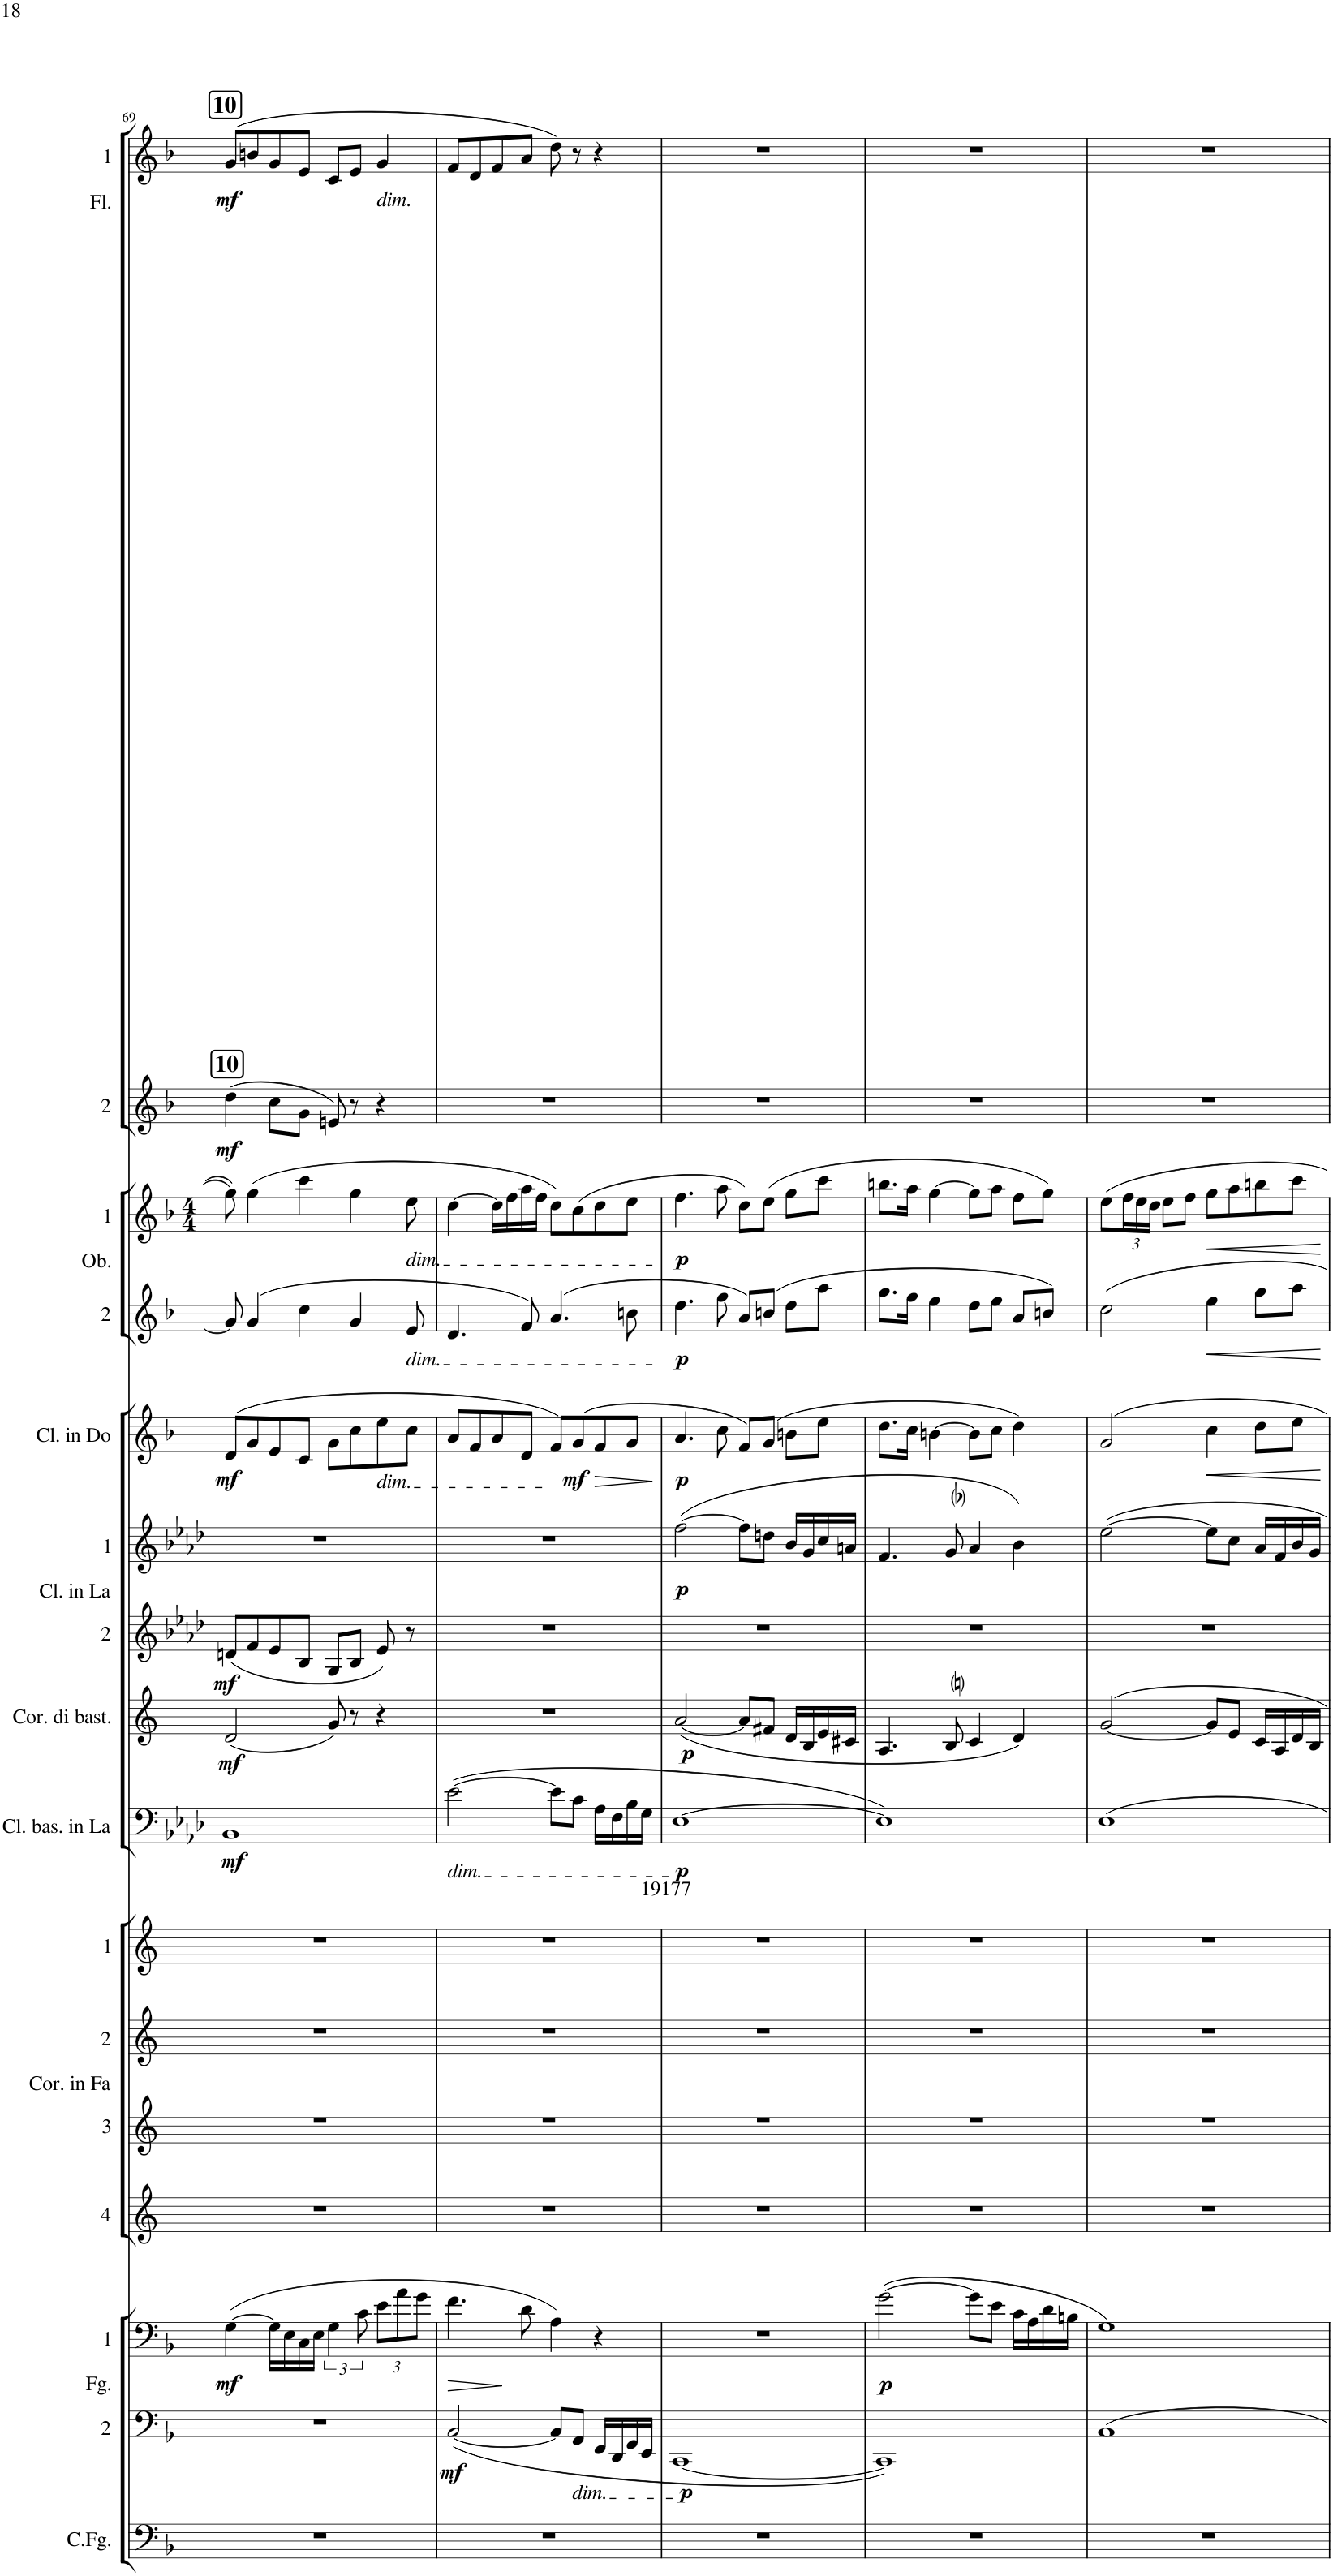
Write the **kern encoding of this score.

**kern	**kern	**dynam	**kern	**dynam	**kern	**kern	**kern	**kern	**kern	**dynam	**kern	**dynam	**kern	**dynam	**kern	**dynam	**kern	**dynam	**kern	**dynam	**kern	**dynam	**kern	**dynam	**kern	**dynam
*part16	*part15	*part15	*part14	*part14	*part13	*part12	*part11	*part10	*part9	*part9	*part8	*part8	*part7	*part7	*part6	*part6	*part5	*part5	*part4	*part4	*part3	*part3	*part2	*part2	*part1	*part1
*staff16	*staff15	*staff15	*staff14	*staff14	*staff13	*staff12	*staff11	*staff10	*staff9	*staff9	*staff8	*staff8	*staff7	*staff7	*staff6	*staff6	*staff5	*staff5	*staff4	*staff4	*staff3	*staff3	*staff2	*staff2	*staff1	*staff1
*I"Contrafagotto	*I"2	*	*I"1  Fagotti	*	*I"4	*I"3	*I"2  Corni in Fa	*I"1	*I"Clarinetto basso in La	*	*I"Corno di bassetto	*	*I"2	*	*I"1  Clarinetti in La	*	*I"Clarinetto in Do	*	*I"2	*	*I"1  Oboi	*	*I"2	*	*I"1  Flauti	*
*I'C.Fg.	*	*	*I'1  Fg.	*	*	*	*I'2  Cor. in Fa	*	*I'Cl. bas. in La	*	*I'Cor. di bast.	*	*	*	*I'1  Cl. in La	*	*I'Cl. in Do	*	*	*	*I'1  Ob.	*	*	*	*I'1  Fl.	*
!!LO:PB:g=z
*clefF4	*clefF4	*	*clefF4	*	*clefG2	*clefG2	*clefG2	*clefG2	*clefF4	*	*clefG2	*	*clefG2	*	*clefG2	*	*clefG2	*	*clefG2	*	*clefG2	*	*clefG2	*	*clefG2	*
*Trd7c12	*	*	*	*	*Trd4c7	*Trd4c7	*Trd4c7	*Trd4c7	*Trd2c3	*	*Trd4c7	*	*Trd2c3	*	*Trd2c3	*	*Trd1c2	*	*	*	*	*	*	*	*	*
*k[b-]	*k[b-]	*	*k[b-]	*	*k[]	*k[]	*k[]	*k[]	*k[b-e-a-d-]	*	*k[]	*	*k[b-e-a-d-]	*	*k[b-e-a-d-]	*	*k[b-]	*	*k[b-]	*	*k[b-]	*	*k[b-]	*	*k[b-]	*
*M4/4	*M4/4	*	*M4/4	*	*M4/4	*M4/4	*M4/4	*M4/4	*M4/4	*	*M4/4	*	*M4/4	*	*M4/4	*	*M4/4	*	*M4/4	*	*M4/4	*	*M4/4	*	*M4/4	*
*met(c)	*met(c)	*	*met(c)	*	*met(c)	*met(c)	*met(c)	*met(c)	*met(c)	*	*met(c)	*	*met(c)	*	*met(c)	*	*met(c)	*	*	*	*	*	*met(c)	*	*met(c)	*
!!LO:REH:place=s1:a:B:cj:fs=14:t=10
!!LO:REH:place=s1:b:B:cj:fs=14:t=10
=69	=69	=69	=69	=69	=69	=69	=69	=69	=69	=69	=69	=69	=69	=69	=69	=69	=69	=69	=69	=69	=69	=69	=69	=69	=69	=69
!	!	!	!	!LO:DY:b	!	!	!	!	!	!LO:DY:b	!	!LO:DY:b	!	!LO:DY:b	!	!	!	!LO:DY:b	!	!	!	!	!	!LO:DY:b	!	!LO:DY:b
1r	1r	.	([4G\	mf	1r	1r	1r	1r	1BB-	mf	(2d/	mf	(8dn/L	mf	1r	.	(8d/L	mf	8g/]	.	8gg\	.	(4dd\	mf	(8g/L	mf
.	.	.	.	.	.	.	.	.	.	.	.	.	8f/	.	.	.	8g/	.	(4g/	.	(4gg\	.	.	.	8bn/	.
.	.	.	16G\LL]	.	.	.	.	.	.	.	.	.	8e-/	.	.	.	8e/	.	.	.	.	.	8cc\L	.	8g/	.
.	.	.	16E\	.	.	.	.	.	.	.	.	.	.	.	.	.	.	.	.	.	.	.	.	.	.	.
.	.	.	16C\	.	.	.	.	.	.	.	.	.	8B-/J	.	.	.	8c/J	.	4cc\	.	4ccc\	.	8g\J	.	8e/J	.
.	.	.	16E\JJ	.	.	.	.	.	.	.	.	.	.	.	.	.	.	.	.	.	.	.	.	.	.	.
.	.	.	6G\	.	.	.	.	.	.	.	8g/)	.	8G/L	.	.	.	8g\L	.	.	.	.	.	8en/)	.	8c/L	.
.	.	.	.	.	.	.	.	.	.	.	8r	.	8B-/J	.	.	.	8cc\	.	4g/	.	4gg\	.	8r	.	8e/J	.
.	.	.	12c\	.	.	.	.	.	.	.	.	.	.	.	.	.	.	.	.	.	.	.	.	.	.	.
*	*	*	*Xbrackettup	*	*	*	*	*	*	*	*	*	*	*	*	*	*	*	*	*	*	*	*	*	*	*
!	!	!	!	!	!	!	!	!	!	!	!	!	!	!	!	!	!	!	!	!	!	!	!	!	!LO:TX:b:i:t=dim.	!
!	!	!	!	!	!	!	!	!	!	!	!	!	!	!	!	!	!LO:TX:b:i:t=dim.	!	!	!	!	!	!	!	!	!
.	.	.	12e\L	.	.	.	.	.	.	.	4r	.	8e-/)	.	.	.	8ee\	.	.	.	.	.	4r	.	4g/	.
.	.	.	12a\	.	.	.	.	.	.	.	.	.	.	.	.	.	.	.	.	.	.	.	.	.	.	.
!	!	!	!	!	!	!	!	!	!	!	!	!	!	!	!	!	!	!	!	!	!LO:TX:b:i:t=dim.	!	!	!	!	!
!	!	!	!	!	!	!	!	!	!	!	!	!	!	!	!	!	!	!	!LO:TX:b:i:t=dim.	!	!	!	!	!	!	!
.	.	.	.	.	.	.	.	.	.	.	.	.	8r	.	.	.	8cc\J	.	8e/	.	8ee\	.	.	.	.	.
.	.	.	12g\J	.	.	.	.	.	.	.	.	.	.	.	.	.	.	.	.	.	.	.	.	.	.	.
=70	=70	=70	=70	=70	=70	=70	=70	=70	=70	=70	=70	=70	=70	=70	=70	=70	=70	=70	=70	=70	=70	=70	=70	=70	=70	=70
!	!	!	!	!	!	!	!	!	!LO:TX:b:i:t=dim.	!	!	!	!	!	!	!	!	!	!	!	!	!	!	!	!	!
!	!	!LO:DY:b	!	!LO:HP:b	!	!	!	!	!	!	!	!	!	!	!	!	!	!	!	!	!	!	!	!	!	!
1r	([2C/	mf	4.f\	>	1r	1r	1r	1r	([2e-\	.	1r	.	1r	.	1r	.	8a/L	.	4.d/	.	[4dd\	.	1r	.	8f/L	.
.	.	.	.	.	.	.	.	.	.	.	.	.	.	.	.	.	8f/	.	.	.	.	.	.	.	8d/	.
.	.	.	.	.	.	.	.	.	.	.	.	.	.	.	.	.	8a/	.	.	.	16dd\LL]	.	.	.	8f/	.
.	.	.	.	.	.	.	.	.	.	.	.	.	.	.	.	.	.	.	.	.	16ff\	.	.	.	.	.
.	.	.	8d\	.	.	.	.	.	.	.	.	.	.	.	.	.	8d/J	.	8f/)	.	16aa\	.	.	.	8a/J	.
.	.	.	.	.	.	.	.	.	.	.	.	.	.	.	.	.	.	.	.	.	16ff\JJ	.	.	.	.	.
.	8C/L]	.	4A\)	.	.	.	.	.	8e-\L]	.	.	.	.	.	.	.	8f/L)	.	(4.a/	.	8dd\L)	.	.	.	8dd\)	.
!	!LO:TX:b:i:t=dim.	!	!	!	!	!	!	!	!	!	!	!	!	!	!	!	!	!	!	!	!	!	!	!	!	!
!	!	!	!	!	!	!	!	!	!	!	!	!	!	!	!	!	!	!LO:DY:b	!	!	!	!	!	!	!	!
.	8AA/J	.	.	.	.	.	.	.	8c\J	.	.	.	.	.	.	.	(8g/	mf	.	.	(8cc\	.	.	.	8r	.
!	!	!	!	!	!	!	!	!	!	!	!	!	!	!	!	!	!	!LO:HP:b	!	!	!	!	!	!	!	!
.	16FF/LL	.	4r	]	.	.	.	.	16A-\LL	.	.	.	.	.	.	.	8f/	>	.	.	8dd\	.	.	.	4r	.
.	16DD/	.	.	.	.	.	.	.	16F\	.	.	.	.	.	.	.	.	.	.	.	.	.	.	.	.	.
.	16GG/	.	.	.	.	.	.	.	16B-\	.	.	.	.	.	.	.	8g/J	.	8bn\	.	8ee\J	.	.	.	.	.
.	16EE/JJ	.	.	.	.	.	.	.	16G\JJ	.	.	.	.	.	.	.	.	.	.	.	.	.	.	.	.	.
.	.	.	.	.	.	.	.	.	.	.	.	.	.	.	.	.	.	]	.	.	.	.	.	.	.	.
=71	=71	=71	=71	=71	=71	=71	=71	=71	=71	=71	=71	=71	=71	=71	=71	=71	=71	=71	=71	=71	=71	=71	=71	=71	=71	=71
!	!	!LO:DY:b	!	!	!	!	!	!	!	!LO:DY:b	!	!LO:DY:b	!	!	!	!LO:DY:b	!	!LO:DY:b	!	!LO:DY:b	!	!LO:DY:b	!	!	!	!
1r	[1CC	p	1r	.	1r	1r	1r	1r	[1E-	p	([2a/	p	1r	.	([2ff\	p	4.a/	p	4.dd\	p	4.ff\	p	1r	.	1r	.
.	.	.	.	.	.	.	.	.	.	.	.	.	.	.	.	.	8cc\	.	8ff\	.	8aa\	.	.	.	.	.
.	.	.	.	.	.	.	.	.	.	.	8a/L]	.	.	.	8ff\L]	.	8f/L)	.	8a/L)	.	8dd\L)	.	.	.	.	.
.	.	.	.	.	.	.	.	.	.	.	8f#X/J	.	.	.	8ddn\J	.	(8g/J	.	(8bn/J	.	(8ee\J	.	.	.	.	.
.	.	.	.	.	.	.	.	.	.	.	16d/LL	.	.	.	16b-/LL	.	8bn\L	.	8dd\L	.	8gg\L	.	.	.	.	.
.	.	.	.	.	.	.	.	.	.	.	16B/	.	.	.	16g/	.	.	.	.	.	.	.	.	.	.	.
.	.	.	.	.	.	.	.	.	.	.	16e/	.	.	.	16cc/	.	8ee\J	.	8aa\J	.	8ccc\J	.	.	.	.	.
.	.	.	.	.	.	.	.	.	.	.	16c#X/JJ	.	.	.	16an/JJ	.	.	.	.	.	.	.	.	.	.	.
=72	=72	=72	=72	=72	=72	=72	=72	=72	=72	=72	=72	=72	=72	=72	=72	=72	=72	=72	=72	=72	=72	=72	=72	=72	=72	=72
!	!	!	!	!LO:DY:b	!	!	!	!	!	!	!	!	!	!	!	!	!	!	!	!	!	!	!	!	!	!
1r	1CC])	.	([2g\	p	1r	1r	1r	1r	1E-])	.	4.A/	.	1r	.	4.f/	.	8.dd\L	.	8.gg\L	.	8.bbn\L	.	1r	.	1r	.
.	.	.	.	.	.	.	.	.	.	.	.	.	.	.	.	.	16cc\Jk	.	16ff\Jk	.	16aa\Jk	.	.	.	.	.
.	.	.	.	.	.	.	.	.	.	.	.	.	.	.	.	.	[4bn\	.	4ee\	.	[4gg\	.	.	.	.	.
.	.	.	.	.	.	.	.	.	.	.	8B/	.	.	.	8g/	.	.	.	.	.	.	.	.	.	.	.
.	.	.	8g\L]	.	.	.	.	.	.	.	4cni/	.	.	.	4a-i/	.	8b\L]	.	8dd\L	.	8gg\L]	.	.	.	.	.
.	.	.	8e\J	.	.	.	.	.	.	.	.	.	.	.	.	.	8cc\J	.	8ee\J	.	8aa\J	.	.	.	.	.
.	.	.	16c\LL	.	.	.	.	.	.	.	4d/)	.	.	.	4b-\)	.	4dd\)	.	8a/L	.	8ff\L	.	.	.	.	.
.	.	.	16A\	.	.	.	.	.	.	.	.	.	.	.	.	.	.	.	.	.	.	.	.	.	.	.
.	.	.	16d\	.	.	.	.	.	.	.	.	.	.	.	.	.	.	.	8bn/J)	.	8gg\J)	.	.	.	.	.
.	.	.	16Bn\JJ	.	.	.	.	.	.	.	.	.	.	.	.	.	.	.	.	.	.	.	.	.	.	.
=73	=73	=73	=73	=73	=73	=73	=73	=73	=73	=73	=73	=73	=73	=73	=73	=73	=73	=73	=73	=73	=73	=73	=73	=73	=73	=73
1r	1C	.	1G)	.	1r	1r	1r	1r	1E-	.	[2g/	.	1r	.	[2ee-\	.	2g/	.	2cc\	.	8ee\L	.	1r	.	1r	.
*	*	*	*	*	*	*	*	*	*	*	*	*	*	*	*	*	*	*	*	*	*Xbrackettup	*	*	*	*	*
.	.	.	.	.	.	.	.	.	.	.	.	.	.	.	.	.	.	.	.	.	24ff\L	.	.	.	.	.
.	.	.	.	.	.	.	.	.	.	.	.	.	.	.	.	.	.	.	.	.	24ee\	.	.	.	.	.
.	.	.	.	.	.	.	.	.	.	.	.	.	.	.	.	.	.	.	.	.	24dd\JJ	.	.	.	.	.
.	.	.	.	.	.	.	.	.	.	.	.	.	.	.	.	.	.	.	.	.	8ee\L	.	.	.	.	.
.	.	.	.	.	.	.	.	.	.	.	.	.	.	.	.	.	.	.	.	.	8ff\J	.	.	.	.	.
!	!	!	!	!	!	!	!	!	!	!	!	!	!	!	!	!	!	!LO:HP:b	!	!LO:HP:b	!	!LO:HP:b	!	!	!	!
.	.	.	.	.	.	.	.	.	.	.	8g/L]	.	.	.	8ee-\L]	.	4cc\	<	4ee\	<	8gg\L	<	.	.	.	.
.	.	.	.	.	.	.	.	.	.	.	8e/J	.	.	.	8cc\J	.	.	.	.	.	8aa\	.	.	.	.	.
.	.	.	.	.	.	.	.	.	.	.	16c/LL	.	.	.	16a-/LL	.	8dd\L	.	8gg\L	.	8bbn\	.	.	.	.	.
.	.	.	.	.	.	.	.	.	.	.	16A/	.	.	.	16f/	.	.	.	.	.	.	.	.	.	.	.
.	.	.	.	.	.	.	.	.	.	.	16d/	.	.	.	16b-/	.	8ee\J	.	8aa\J	.	8ccc\J	.	.	.	.	.
.	.	.	.	.	.	.	.	.	.	.	16B/JJ	.	.	.	16g/JJ	.	.	.	.	.	.	.	.	.	.	.
.	.	.	.	.	.	.	.	.	.	.	.	.	.	.	.	.	.	[	.	[	.	[	.	.	.	.
=	=	=	=	=	=	=	=	=	=	=	=	=	=	=	=	=	=	=	=	=	=	=	=	=	=	=
*-	*-	*-	*-	*-	*-	*-	*-	*-	*-	*-	*-	*-	*-	*-	*-	*-	*-	*-	*-	*-	*-	*-	*-	*-	*-	*-
